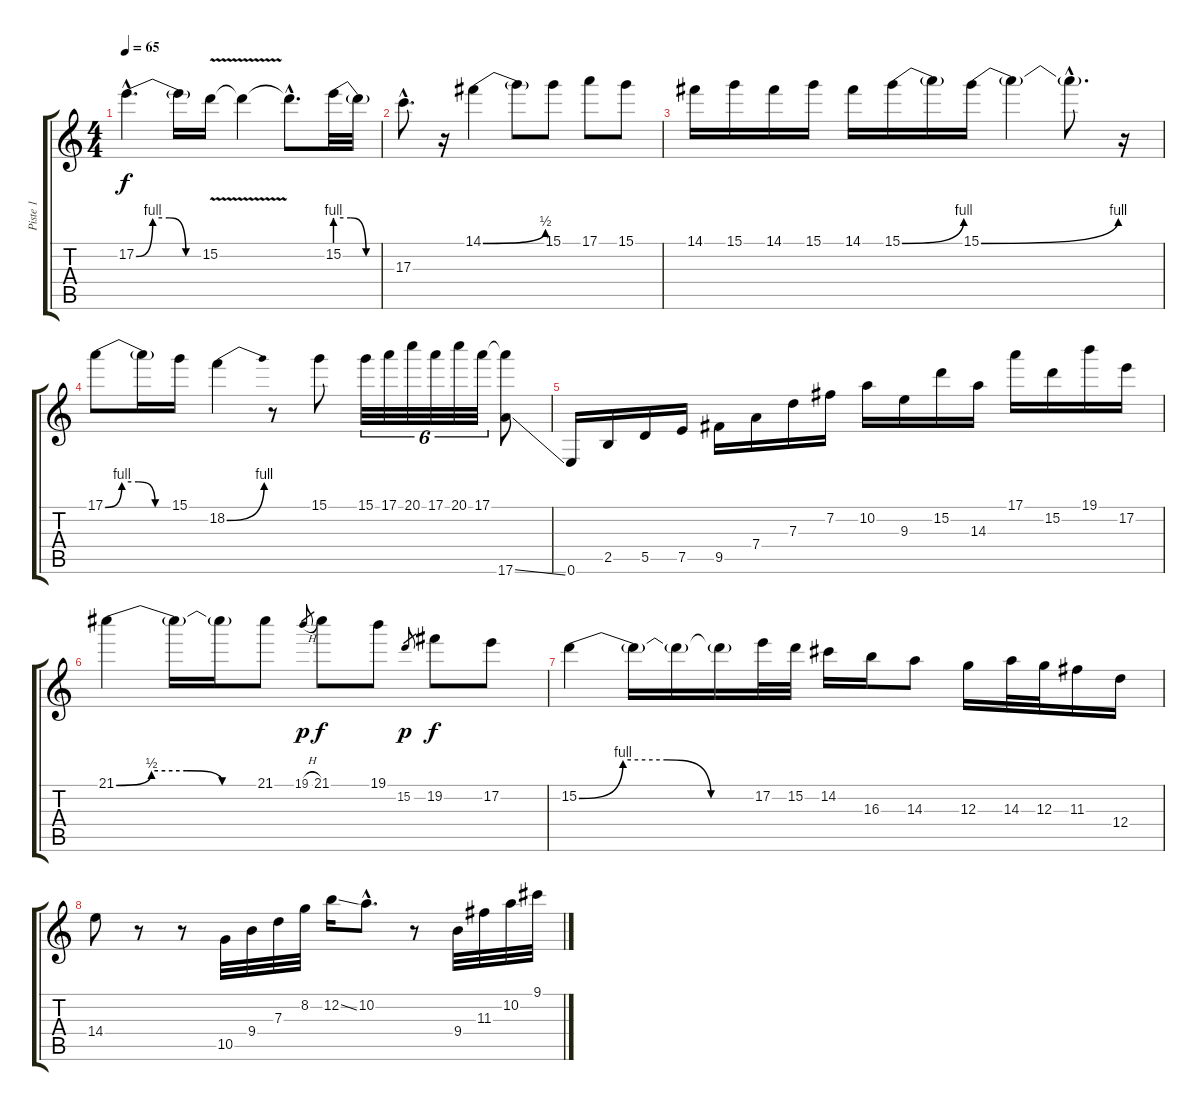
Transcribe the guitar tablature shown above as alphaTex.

\track ("Piste 1" "Piste 1") {instrument overdrivenguitar}
\staff {score tabs}
\tuning (E4 B3 G3 D3 A2 E2) {hide}
\ts (4 4)
\tempo 65
\clef g2
\ks c
17.2{be (custom 0 0 15 4 30 4 45 0 60 0) hac}.4{d dy f} 17.2{t}.16 15.2{v}.16 15.2{t}.4 15.2{hac t}.8{d} 15.2{be (custom 0 4 20 4 40 0 60 0)}.32 15.2{t}.32 |
17.3{hac}.8{d} r.16 14.1{be (bend 0 0 60 2)}.4 14.1{t}.8 15.1.8 17.1.8 15.1.8 |
14.1.16 15.1.16 14.1.16 15.1.16 14.1.16 15.1{be (bend 0 0 60 4)}.16 15.1{t}.16 15.1{be (bend 0 0 60 4)}.16 15.1{t}.4 15.1{hac t}.8{d} r.16 |
17.1{be (custom 0 0 15 4 30 4 45 0 60 0)}.8 17.1{t}.16 15.1.16 18.2{be (bend 0 0 60 4)}.4 r.8 15.1.8 15.1.32{tu (6 4)} 17.1.32{tu (6 4)} 20.1.32{tu (6 4)} 17.1.32{tu (6 4)} 20.1.32{tu (6 4)} 17.1.32{tu (6 4)} (17.1{t} 17.6{ss}).8 |
0.6.16 2.5.16 5.5.16 7.5.16 9.5.16 7.4.16 7.3.16 7.2.16 10.2.16 9.3.16 15.2.16 14.3.16 17.1.16 15.2.16 19.1.16 17.2.16 |
21.1{be (custom 0 0 15 2 30 2 45 0 60 0)}.4 21.1{t}.16 21.1{t}.16 21.1.8 19.1{h}.8{gr dy p} 21.1.8{dy f} 19.1.8 15.2.8{gr dy p} 19.2.8{dy f} 17.2.8 |
15.2{be (custom 0 0 15 4 30 4 45 0 60 0)}.4 15.2{t}.16 15.2{t}.16 15.2{t}.16 17.2.32 15.2.32 14.2.16 16.3.16 14.3.8 12.3.16 14.3.32 12.3.32 11.3.16 12.4.16 |
14.4.8 r.8 r.8 10.5.32 9.4.32 7.3.32 8.2.32 12.2{ss}.16 10.2{hac}.8{d} r.8 9.4.32 11.3.32 10.2.32 9.1{ss}.32
